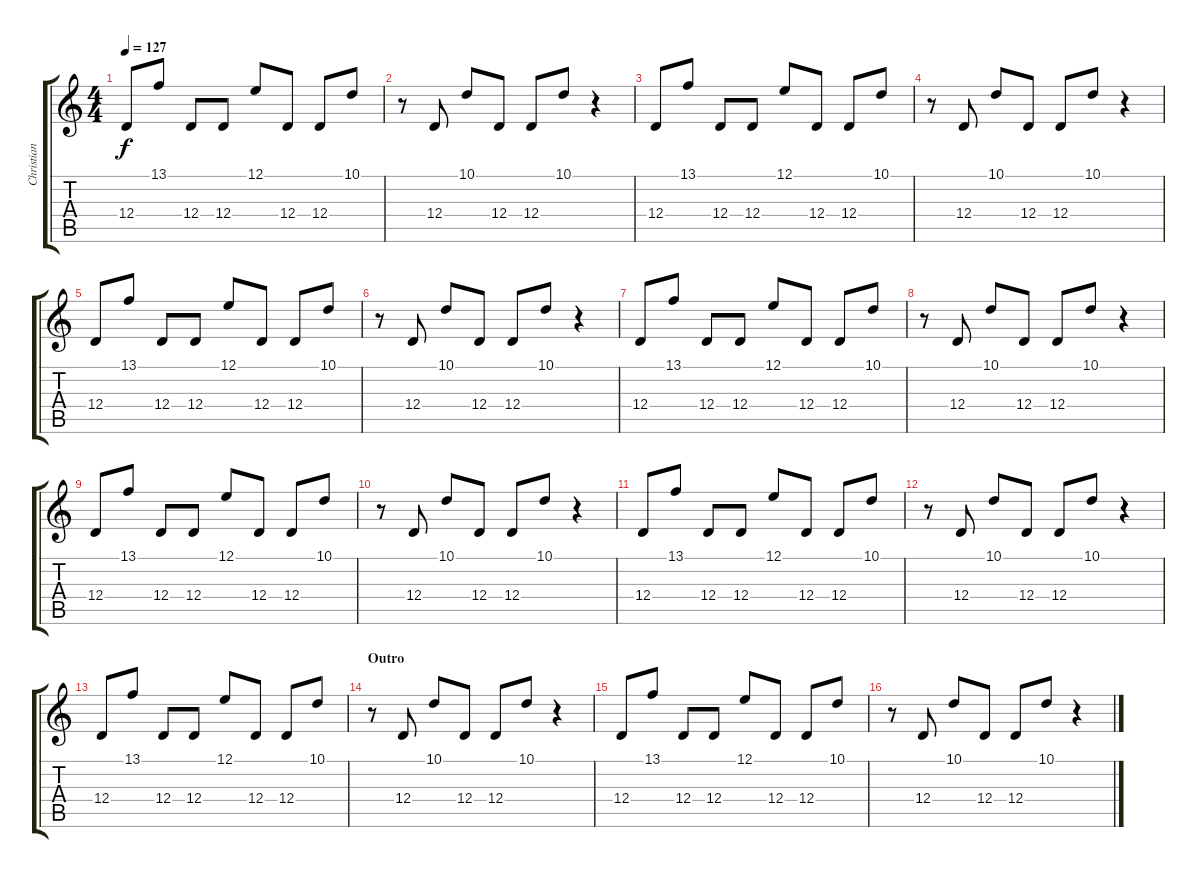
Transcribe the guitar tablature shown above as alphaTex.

\track ("Christian \"Flake\" Lorenz - Keyboard 1" "Christian ") {instrument recorder}
\staff {score tabs}
\tuning (E4 B3 G3 D3 A2 D2) {hide}
\ts (4 4)
\tempo 127
\clef g2
\ks c
12.4.8{dy f} 13.1.8 12.4.8 12.4.8 12.1.8 12.4.8 12.4.8 10.1.8 |
r.8 12.4.8 10.1.8 12.4.8 12.4.8 10.1.8 r.4 |
12.4.8 13.1.8 12.4.8 12.4.8 12.1.8 12.4.8 12.4.8 10.1.8 |
r.8 12.4.8 10.1.8 12.4.8 12.4.8 10.1.8 r.4 |
12.4.8 13.1.8 12.4.8 12.4.8 12.1.8 12.4.8 12.4.8 10.1.8 |
r.8 12.4.8 10.1.8 12.4.8 12.4.8 10.1.8 r.4 |
12.4.8 13.1.8 12.4.8 12.4.8 12.1.8 12.4.8 12.4.8 10.1.8 |
r.8 12.4.8 10.1.8 12.4.8 12.4.8 10.1.8 r.4 |
12.4.8 13.1.8 12.4.8 12.4.8 12.1.8 12.4.8 12.4.8 10.1.8 |
r.8 12.4.8 10.1.8 12.4.8 12.4.8 10.1.8 r.4 |
12.4.8 13.1.8 12.4.8 12.4.8 12.1.8 12.4.8 12.4.8 10.1.8 |
r.8 12.4.8 10.1.8 12.4.8 12.4.8 10.1.8 r.4 |
12.4.8 13.1.8 12.4.8 12.4.8 12.1.8 12.4.8 12.4.8 10.1.8 |
\section ("" "Outro")
r.8 12.4.8 10.1.8 12.4.8 12.4.8 10.1.8 r.4 |
12.4.8 13.1.8 12.4.8 12.4.8 12.1.8 12.4.8 12.4.8 10.1.8 |
r.8 12.4.8 10.1.8 12.4.8 12.4.8 10.1.8 r.4
